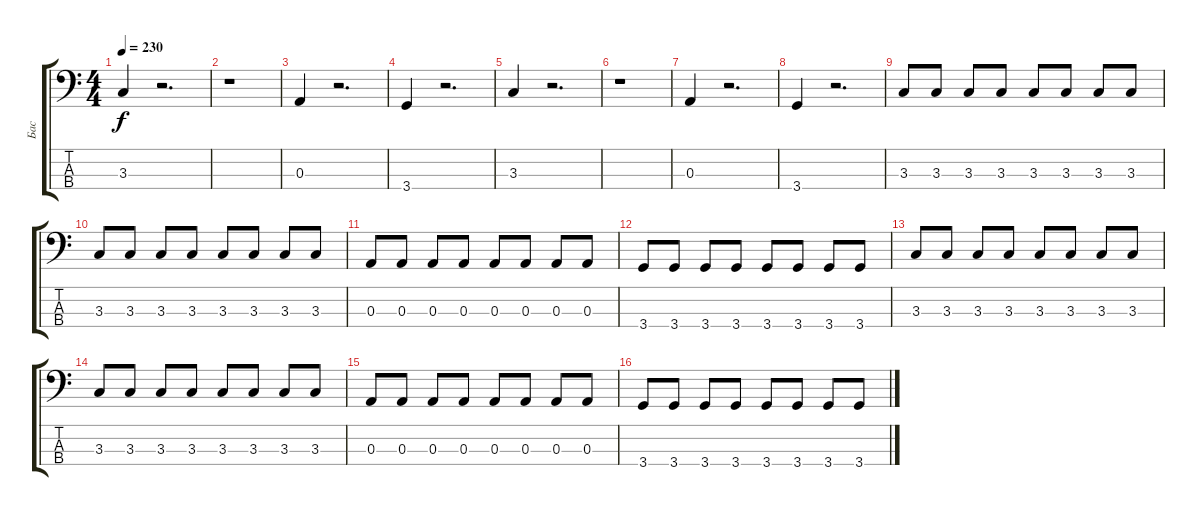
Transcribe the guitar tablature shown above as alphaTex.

\track ("Бас" "Бас") {instrument electricbasspick}
\staff {score tabs}
\tuning (G2 D2 A1 E1) {hide}
\ts (4 4)
\tempo 230
\clef f4
\ks c
3.3.4{dy f} r.2{d} |
r.1 |
0.3.4 r.2{d} |
3.4.4 r.2{d} |
3.3.4 r.2{d} |
r.1 |
0.3.4 r.2{d} |
3.4.4 r.2{d} |
3.3.8 3.3.8 3.3.8 3.3.8 3.3.8 3.3.8 3.3.8 3.3.8 |
3.3.8 3.3.8 3.3.8 3.3.8 3.3.8 3.3.8 3.3.8 3.3.8 |
0.3.8 0.3.8 0.3.8 0.3.8 0.3.8 0.3.8 0.3.8 0.3.8 |
3.4.8 3.4.8 3.4.8 3.4.8 3.4.8 3.4.8 3.4.8 3.4.8 |
3.3.8 3.3.8 3.3.8 3.3.8 3.3.8 3.3.8 3.3.8 3.3.8 |
3.3.8 3.3.8 3.3.8 3.3.8 3.3.8 3.3.8 3.3.8 3.3.8 |
0.3.8 0.3.8 0.3.8 0.3.8 0.3.8 0.3.8 0.3.8 0.3.8 |
3.4.8 3.4.8 3.4.8 3.4.8 3.4.8 3.4.8 3.4.8 3.4.8
